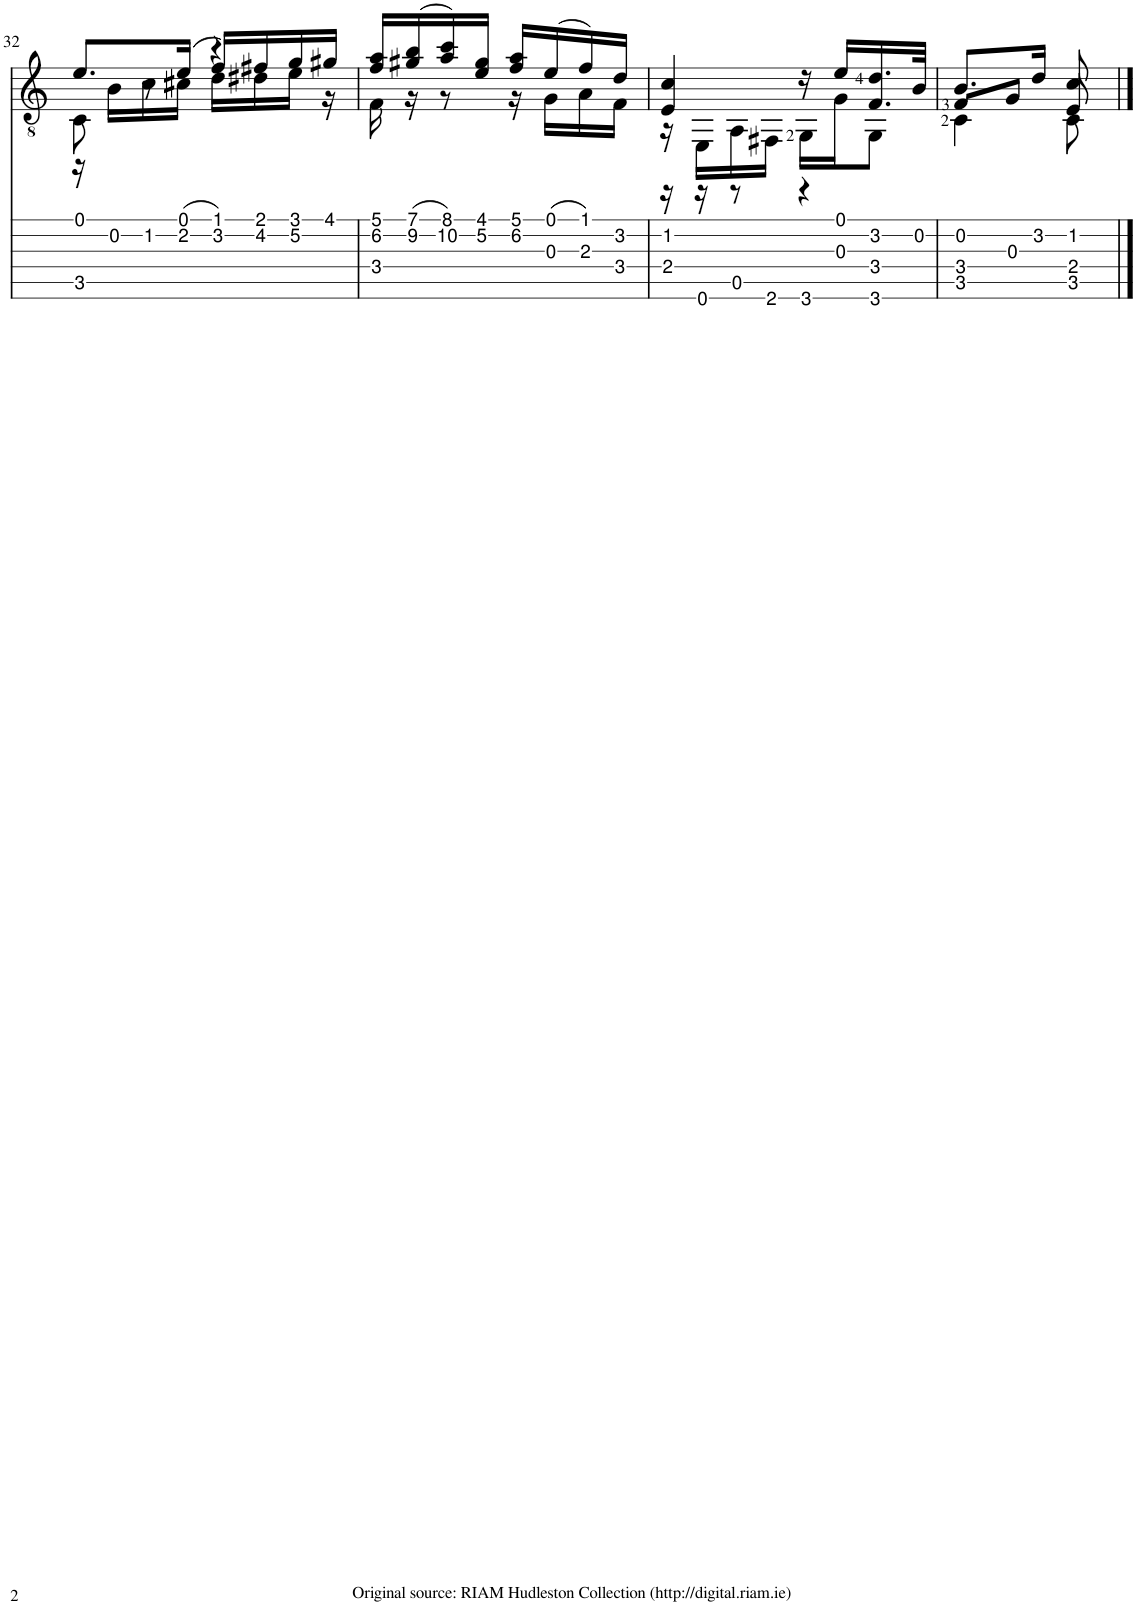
**kern	**kern
*part1	*part1
*staff2	*staff1
*I"Guitar	*
*I'Guit.	*
!!LO:PB:g=z
*	*clefGv2
*k[]	*k[]
*M2/4	*M2/4
=32	=32
*^	*^
*	*^	*	*^
8.eL	8C	16r	8.e/L	8C\	16r
.	.	16BLL	.	.	16B\LL
.	8r	16c	.	8r	16c\
16eJk	.	16c#JJ	(16e/Jk	.	16c#X\JJ
16fLL	4r	16dLL	16f/LL)	4r	16d\LL
16f#J	.	16d#	16f#X/	.	16d#X\
16gL	.	16eJJ	16g/	.	16e\JJ
16g#JJ	.	16r	16g#X/JJ	.	16r
*	*v	*v	*	*	*
*	*	*	*v	*v
=33	=33	=33	=33
16f\ 16a\LL	16F	16f/ 16a/LL	16F\
16g#\ 16b\J	16r	(16g#X/ 16b/	16r
16a\ 16cc\L	8r	16a/ 16cc/)	8r
16e\ 16g#\JJ	.	16e/ 16g#/JJ	.
16f\ 16a\LL	16r	16f/ 16a/LL	16r
16eJ	16GLL	(16e/	16G\LL
16fL	16A	16f/)	16A\
16dJJ	16FJJ	16d/JJ	16F\JJ
=34	=34	=34	=34
*	*^	*	*^
4E 4c	16r	16r	4E/ 4c/	16r	16r
.	16EELL	16r	.	16EE\LL	16r
.	16AA	8r	.	16AA\	8r
.	16FF#JJ	.	.	16FF#X\JJ	.
16r	16GGLL	4r	16r	16GG\LL	4r
16eLL	16GJ	.	16e/LL	16G\J	.
16.F\ 16.d\	8GGJ	.	16.F/ 16.d/	8GG\J	.
32BJJk	.	.	32B/JJk	.	.
=35	=35	=35	=35	=35	=35
8.BL	8FL	4C	8.B/L	8F/L	4C\
.	8GJ	.	.	8G/J	.
16dJk	.	.	16d/Jk	.	.
8cJ	8EJ	8C	8c/	8E/	8C\
*v	*v	*v	*	*	*
*	*v	*v	*v
==	==
*-	*-
